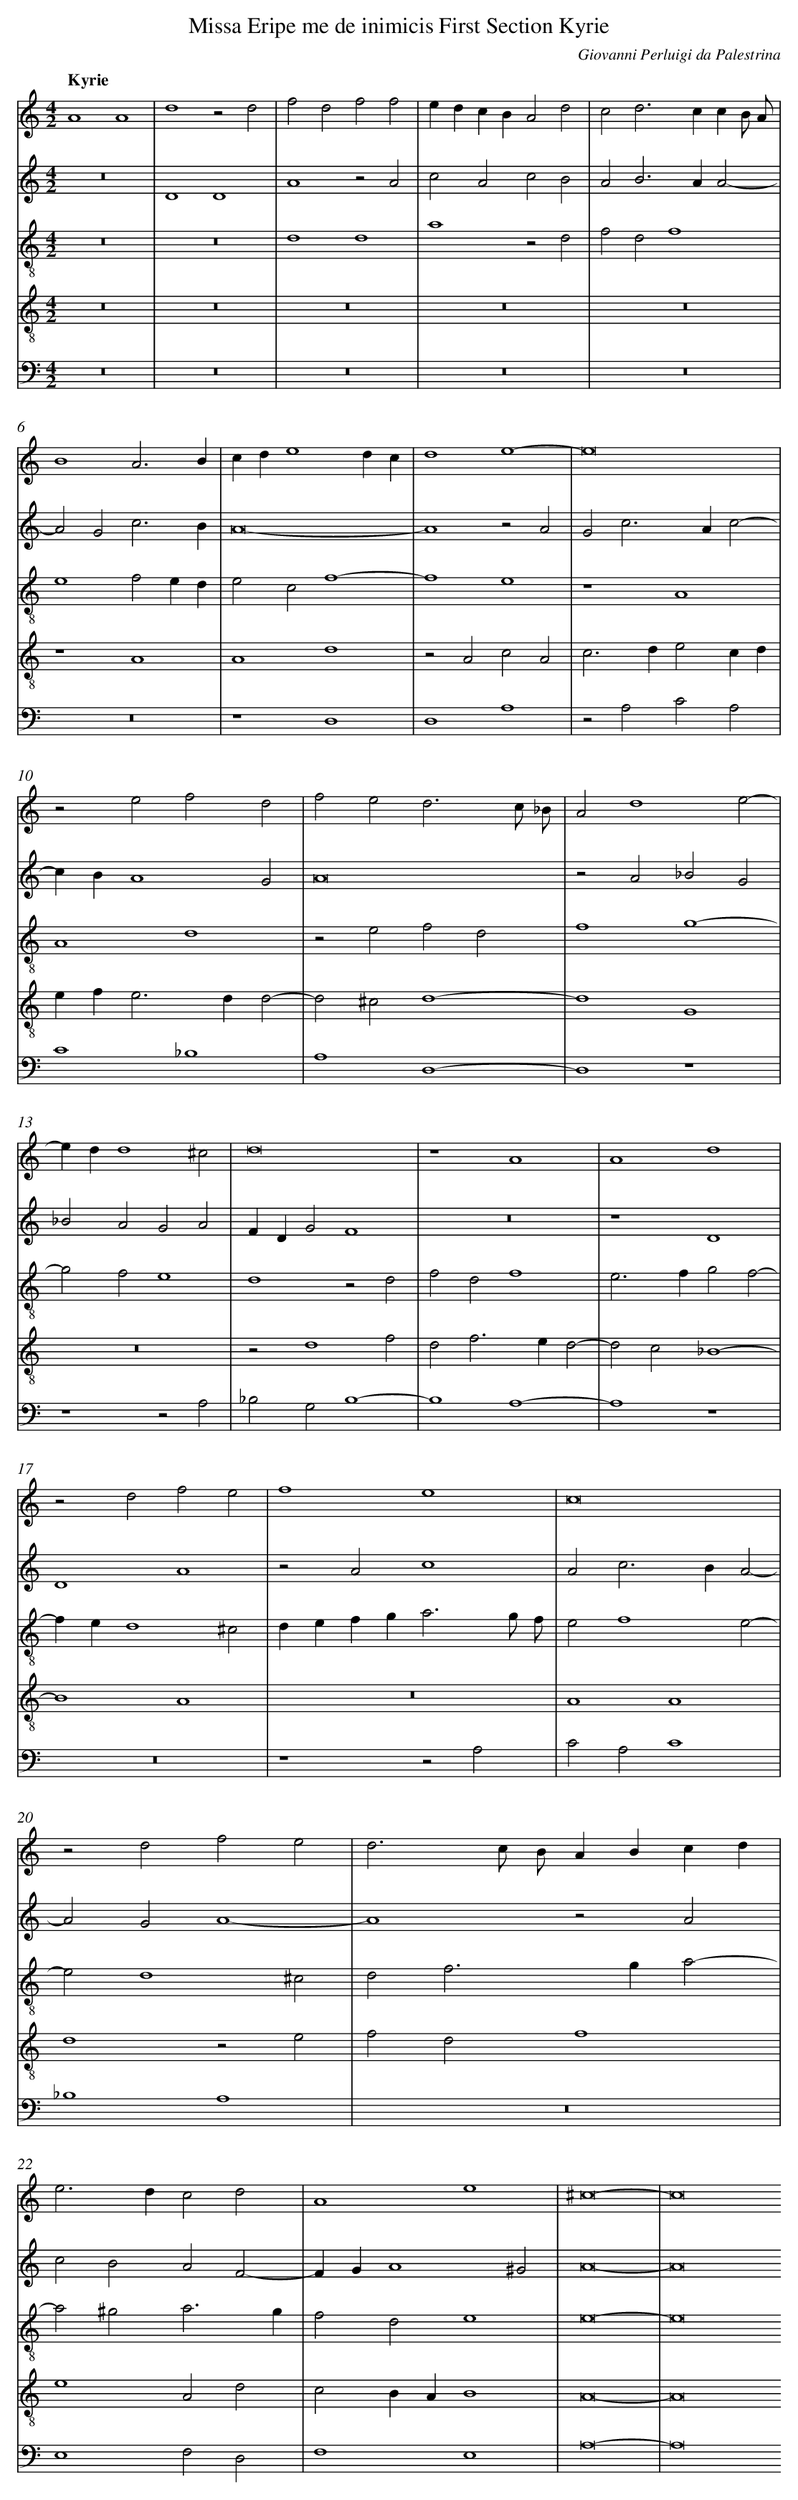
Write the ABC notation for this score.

X:1
T: Missa Eripe me de inimicis First Section Kyrie
C: Giovanni Perluigi da Palestrina
L: 1/4
M: 4/2
Q: "Kyrie"
V: 1 clef=treble
V: 2 clef=treble
V: 3 clef=treble-8
V: 4 clef=treble-8
V: 5 clef=bass
K: C
[V:1] A4A4 |
[V:2] z8 |
[V:3] z8 |
[V:4] z8 |
[V:5] z8 |
[V:1] d4z2d2 |
[V:2] D4D4 |
[V:3] z8 |
[V:4] z8 |
[V:5] z8 |
[V:1] f2d2f2f2 |
[V:2] A4z2A2 |
[V:3] d4d4 |
[V:4] z8 |
[V:5] z8 |
[V:1] edcBA2d2 |
[V:2] c2A2c2B2 |
[V:3] a4z2d2 |
[V:4] z8 |
[V:5] z8 |
[V:1] c2d2>c2cB/ A/ |
[V:2] A2B2>A2A2- |
[V:3] f2d2f4 |
[V:4] z8 |
[V:5] z8 |
[V:1] B4A3B |
[V:2] A2G2c3B |
[V:3] e4f2ed |
[V:4] z4A4 |
[V:5] z8 |
[V:1] cde4dc |
[V:2] A8- |
[V:3] e2c2f4- |
[V:4] A4d4 |
[V:5] z4D,4 |
[V:1] d4e4- |
[V:2] A4z2A2 |
[V:3] f4e4 |
[V:4] z2A2c2A2 |
[V:5] D,4A,4 |
[V:1] e8 |
[V:2] G2c2>A2c2- |
[V:3] z4A4 |
[V:4] c2>d2e2cd |
[V:5] z2A,2C2A,2 |
[V:1] z2e2f2d2 |
[V:2] cBA4G2 |
[V:3] A4d4 |
[V:4] ef2<e2dd2- |
[V:5] C4_B,4 |
[V:1] f2e2d3c/ _B/ |
[V:2] A8 |
[V:3] z2e2f2d2 |
[V:4] d2^c2d4- |
[V:5] A,4D,4- |
[V:1] A2d4e2- |
[V:2] z2A2_B2G2 |
[V:3] f4g4- |
[V:4] d4G4 |
[V:5] D,4z4 |
[V:1] edd4^c2 |
[V:2] _B2A2G2A2 |
[V:3] g2f2e4 |
[V:4] z8 |
[V:5] z4z2A,2 |
[V:1] d8 |
[V:2] FDG2F4 |
[V:3] d4z2d2 |
[V:4] z2d4f2 |
[V:5] _B,2G,2B,4- |
[V:1] z4A4 |
[V:2] z8 |
[V:3] f2d2f4 |
[V:4] d2f2>e2d2- |
[V:5] B,4A,4- |
[V:1] A4d4 |
[V:2] z4D4 |
[V:3] e2>f2g2f2- |
[V:4] d2c2_B4- |
[V:5] A,4z4 |
[V:1] z2d2f2e2 |
[V:2] D4A4 |
[V:3] fed4^c2 |
[V:4] B4A4 |
[V:5] z8 |
[V:1] f4e4 |
[V:2] z2A2c4 |
[V:3] defg2<a2g/ f/ |
[V:4] z8 |
[V:5] z4z2A,2 |
[V:1] c8 |
[V:2] A2c2>B2A2- |
[V:3] e2f4e2- |
[V:4] A4A4 |
[V:5] C2A,2C4 |
[V:1] z2d2f2e2 |
[V:2] A2G2A4- |
[V:3] e2d4^c2 |
[V:4] d4z2e2 |
[V:5] _B,4A,4 |
[V:1] d3c/ B/ABcd |
[V:2] A4z2A2 |
[V:3] d2f2>g2a2- |
[V:4] f2d2f4 |
[V:5] z8 |
[V:1] e2>d2c2d2 |
[V:2] c2B2A2F2- |
[V:3] a2^g2a3g |
[V:4] e4A2d2 |
[V:5] E,4F,2D,2 |
[V:1] A4e4 |
[V:2] FGA4^G2 |
[V:3] f2d2e4 |
[V:4] c2BAB4 |
[V:5] F,4E,4 |
[V:1] ^c8- |
[V:2] A8- |
[V:3] e8- |
[V:4] A8- |
[V:5] A,8- |
[V:1] c8
[V:2] A8
[V:3] e8
[V:4] A8
[V:5] A,8
